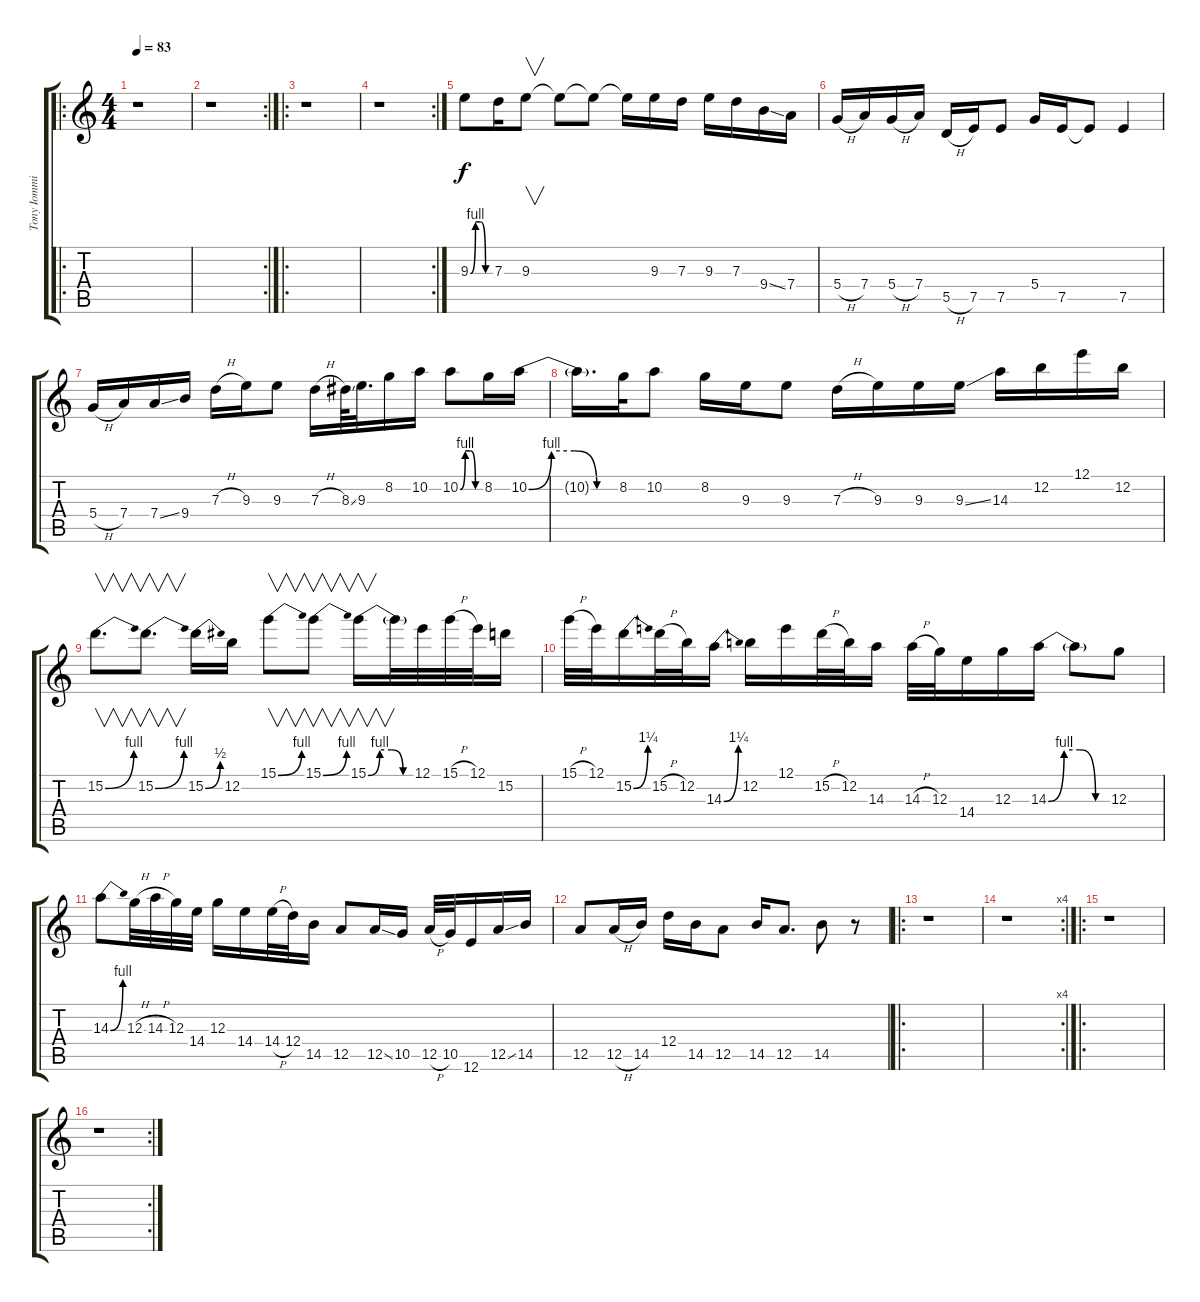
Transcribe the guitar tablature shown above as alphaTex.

\track ("Tony Iommi (Solo)" "Tony Iommi") {instrument distortionguitar}
\staff {score tabs}
\tuning (E4 B3 G3 D3 A2 E2) {hide}
\ro
\ts (4 4)
\tempo 83
\clef g2
\ks c
r.1{dy f} |
\rc 2
r.1 |
\ro
r.1 |
\rc 2
r.1 |
9.3{be (custom 0 0 15 4 30 4 45 0 60 0)}.8 7.3.16 9.3.8{v} 9.3{t}.8 9.3{t}.8 9.3{t}.16 9.3.16 7.3.16 9.3.16 7.3.16 9.4{ss}.16 7.4.16 |
5.4{h}.16 7.4.16 5.4{h}.16 7.4.16 5.5{h}.16 7.5.16 7.5.8 5.4.16 7.5.16 7.5{t}.8 7.5.4 |
5.4{h}.16 7.4.16 7.4{ss}.16 9.4.16 7.3{h}.16 9.3.16 9.3.8 7.3{h}.16 8.3{ss}.64 9.3.32{d} 8.2.16 10.2.16 10.2{be (custom 0 0 15 4 30 4 45 0 60 0)}.8 8.2.16 10.2{be (custom 0 0 15 4 30 4 45 0 60 0)}.16 |
10.2{t}.16{d} 8.2.32 10.2.8 8.2.16 9.3.16 9.3.8 7.3{h}.16 9.3.16 9.3.16 9.3{ss}.16 14.3.16 12.2.16 12.1.16 12.2.16 |
15.2{be (bend 0 0 60 4)}.8{v d} 15.2{be (bend 0 0 60 4)}.8{v d} 15.2{be (bend 0 0 60 2)}.16 12.2.16 15.1{be (bend 0 0 60 4)}.8{v} 15.1{be (bend 0 0 60 4)}.8{v} 15.1{be (custom 0 0 15 4 30 4 45 0 60 0)}.16{v} 15.1{t}.32 12.1.32 15.1{h}.32 12.1.32 15.2.16 |
15.1{h}.32 12.1.32 15.2{be (bend 0 0 60 5)}.16 15.2{h}.32 12.2.32 14.3{be (bend 0 0 60 5)}.16 12.2.16 12.1.16 15.2{h}.32 12.2.32 14.3.16 14.3{h}.32 12.3.32 14.4.16 12.3.16 14.3{be (custom 0 0 15 4 30 4 45 0 60 0)}.16 14.3{t}.8 12.3.8 |
14.3{be (bend 0 0 60 4)}.8 12.3{h}.32 14.3{h}.32 12.3.32 14.4.32 12.3.16 14.4.16 14.4{h}.32 12.4.32 14.5.16 12.5.8 12.5{ss}.16 10.5.16 12.5{h}.32 10.5.32 12.6.16 12.5{ss}.16 14.5.16 |
12.5.8 12.5{h}.16 14.5.16 12.4.16 14.5.16 12.5.8 14.5.16 12.5.8{d} 14.5.8 r.8 |
\ro
r.1 |
\rc 4
r.1 |
\ro
r.1 |
\rc 2
r.1
